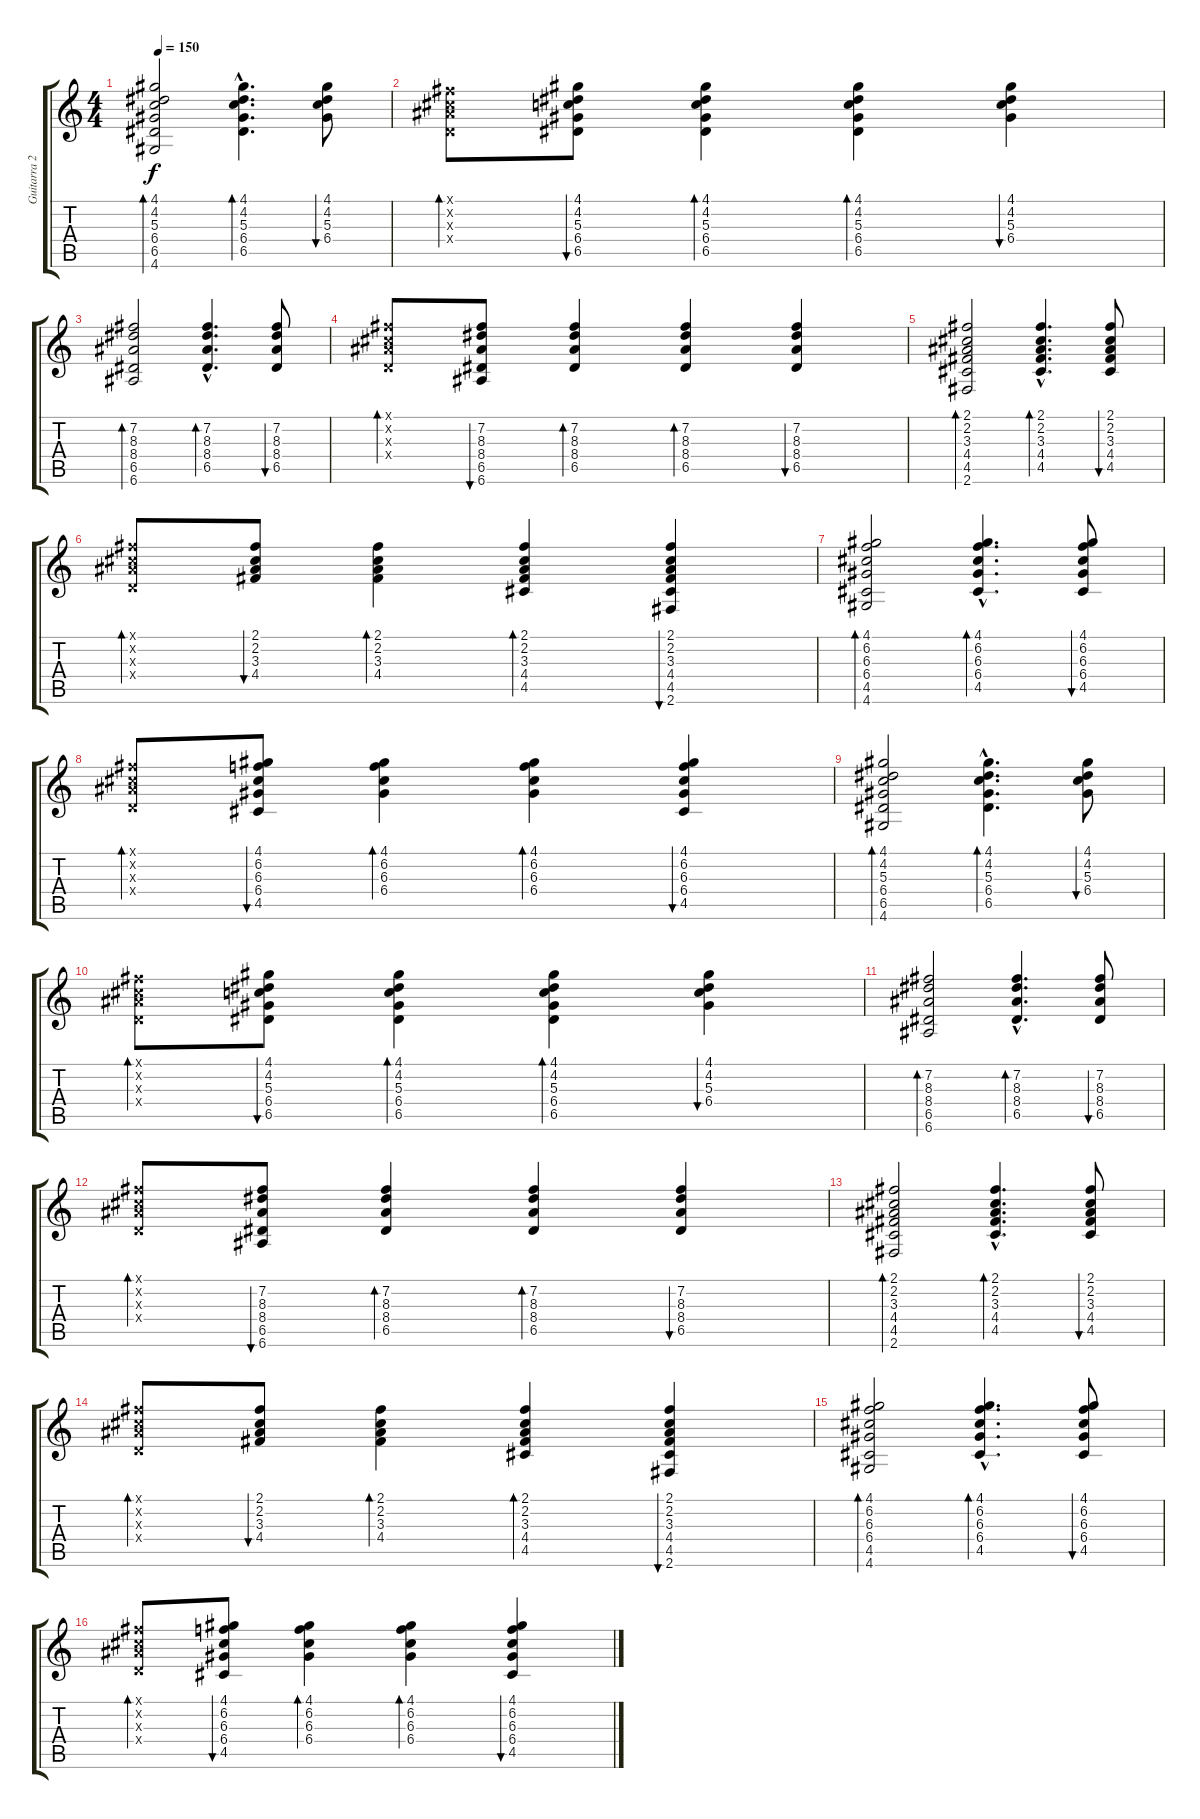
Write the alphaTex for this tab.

\track ("Guitarra 2" "Guitarra 2") {instrument acousticguitarsteel}
\staff {score tabs}
\tuning (E4 B3 G3 D3 A2 E2) {hide}
\ts (4 4)
\tempo 150
\clef g2
\ks c
(4.1 4.2 5.3 6.4 6.5 4.6).2{bd 30 dy f} (4.1{hac} 4.2{hac} 5.3{hac} 6.4{hac} 6.5{hac}).4{d bd 30} (4.1 4.2 5.3 6.4).8{bu 30} |
(2.1{x} 2.2{x} 3.3{x} 0.4{x}).8{bd 30} (4.1 4.2 5.3 6.4 6.5).8{bu 30} (4.1 4.2 5.3 6.4 6.5).4{bd 30} (4.1 4.2 5.3 6.4 6.5).4{bd 30} (4.1 4.2 5.3 6.4).4{bu 30} |
(7.2 8.3 8.4 6.5 6.6).2{bd 30} (7.2{hac} 8.3{hac} 8.4{hac} 6.5{hac}).4{d bd 30} (7.2 8.3 8.4 6.5).8{bu 30} |
(2.1{x} 2.2{x} 3.3{x} 0.4{x}).8{bd 30} (7.2 8.3 8.4 6.5 6.6).8{bu 30} (7.2 8.3 8.4 6.5).4{bd 30} (7.2 8.3 8.4 6.5).4{bd 30} (7.2 8.3 8.4 6.5).4{bu 30} |
(2.1 2.2 3.3 4.4 4.5 2.6).2{bd 30} (2.1{hac} 2.2{hac} 3.3{hac} 4.4{hac} 4.5{hac}).4{d bd 30} (2.1 2.2 3.3 4.4 4.5).8{bu 30} |
(2.1{x} 2.2{x} 3.3{x} 0.4{x}).8{bd 30} (2.1 2.2 3.3 4.4).8{bu 30} (2.1 2.2 3.3 4.4).4{bd 30} (2.1 2.2 3.3 4.4 4.5).4{bd 30} (2.1 2.2 3.3 4.4 4.5 2.6).4{bu 30} |
(4.1 6.2 6.3 6.4 4.5 4.6).2{bd 30} (4.1{hac} 6.2{hac} 6.3{hac} 6.4{hac} 4.5{hac}).4{d bd 30} (4.1 6.2 6.3 6.4 4.5).8{bu 30} |
(2.1{x} 2.2{x} 3.3{x} 0.4{x}).8{bd 30} (4.1 6.2 6.3 6.4 4.5).8{bu 30} (4.1 6.2 6.3 6.4).4{bd 30} (4.1 6.2 6.3 6.4).4{bd 30} (4.1 6.2 6.3 6.4 4.5).4{bu 30} |
(4.1 4.2 5.3 6.4 6.5 4.6).2{bd 30} (4.1{hac} 4.2{hac} 5.3{hac} 6.4{hac} 6.5{hac}).4{d bd 30} (4.1 4.2 5.3 6.4).8{bu 30} |
(2.1{x} 2.2{x} 3.3{x} 0.4{x}).8{bd 30} (4.1 4.2 5.3 6.4 6.5).8{bu 30} (4.1 4.2 5.3 6.4 6.5).4{bd 30} (4.1 4.2 5.3 6.4 6.5).4{bd 30} (4.1 4.2 5.3 6.4).4{bu 30} |
(7.2 8.3 8.4 6.5 6.6).2{bd 30} (7.2{hac} 8.3{hac} 8.4{hac} 6.5{hac}).4{d bd 30} (7.2 8.3 8.4 6.5).8{bu 30} |
(2.1{x} 2.2{x} 3.3{x} 0.4{x}).8{bd 30} (7.2 8.3 8.4 6.5 6.6).8{bu 30} (7.2 8.3 8.4 6.5).4{bd 30} (7.2 8.3 8.4 6.5).4{bd 30} (7.2 8.3 8.4 6.5).4{bu 30} |
(2.1 2.2 3.3 4.4 4.5 2.6).2{bd 30} (2.1{hac} 2.2{hac} 3.3{hac} 4.4{hac} 4.5{hac}).4{d bd 30} (2.1 2.2 3.3 4.4 4.5).8{bu 30} |
(2.1{x} 2.2{x} 3.3{x} 0.4{x}).8{bd 30} (2.1 2.2 3.3 4.4).8{bu 30} (2.1 2.2 3.3 4.4).4{bd 30} (2.1 2.2 3.3 4.4 4.5).4{bd 30} (2.1 2.2 3.3 4.4 4.5 2.6).4{bu 30} |
(4.1 6.2 6.3 6.4 4.5 4.6).2{bd 30} (4.1{hac} 6.2{hac} 6.3{hac} 6.4{hac} 4.5{hac}).4{d bd 30} (4.1 6.2 6.3 6.4 4.5).8{bu 30} |
(2.1{x} 2.2{x} 3.3{x} 0.4{x}).8{bd 30} (4.1 6.2 6.3 6.4 4.5).8{bu 30} (4.1 6.2 6.3 6.4).4{bd 30} (4.1 6.2 6.3 6.4).4{bd 30} (4.1 6.2 6.3 6.4 4.5).4{bu 30}
